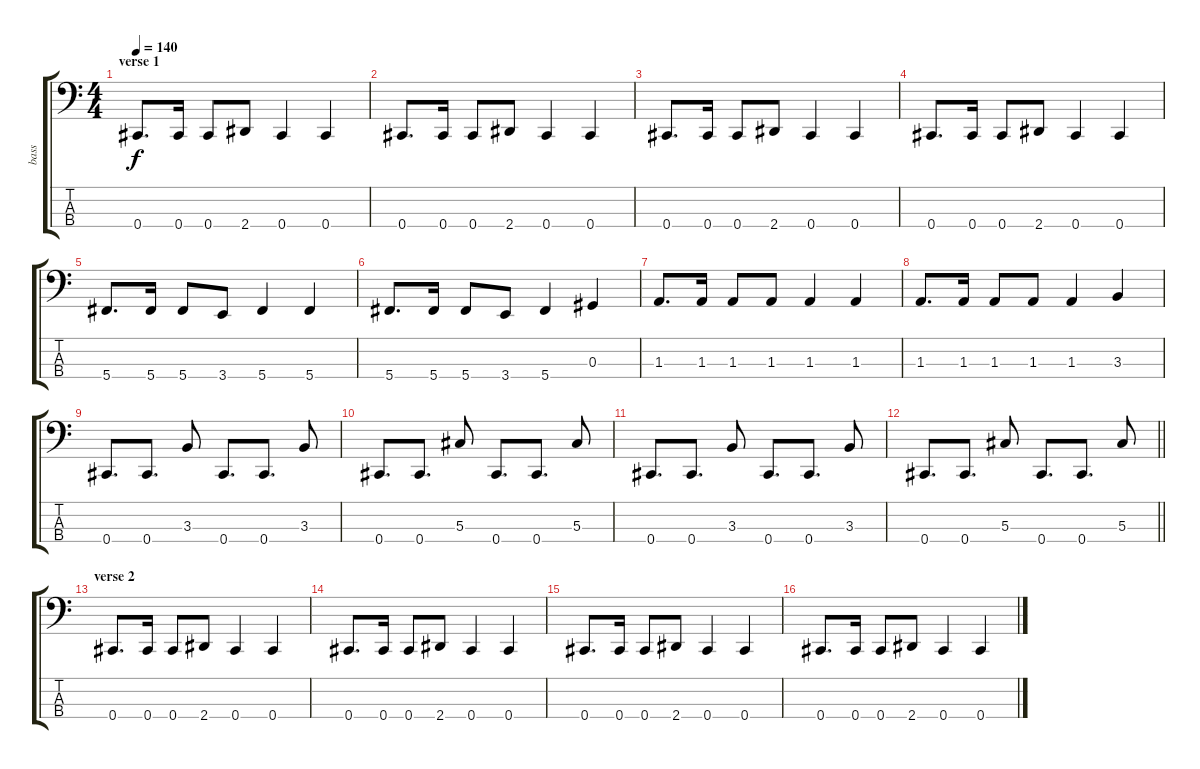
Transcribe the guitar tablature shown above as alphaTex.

\track ("bass" "bass") {instrument electricbassfinger}
\staff {score tabs}
\tuning (Gb2 Db2 Ab1 Db1) {hide}
\ts (4 4)
\section ("" "verse 1")
\tempo 140
\clef f4
\ks c
0.4.8{d dy f} 0.4.16 0.4.8 2.4.8 0.4.4 0.4.4 |
0.4.8{d} 0.4.16 0.4.8 2.4.8 0.4.4 0.4.4 |
0.4.8{d} 0.4.16 0.4.8 2.4.8 0.4.4 0.4.4 |
0.4.8{d} 0.4.16 0.4.8 2.4.8 0.4.4 0.4.4 |
5.4.8{d} 5.4.16 5.4.8 3.4.8 5.4.4 5.4.4 |
5.4.8{d} 5.4.16 5.4.8 3.4.8 5.4.4 0.3.4 |
1.3.8{d} 1.3.16 1.3.8 1.3.8 1.3.4 1.3.4 |
1.3.8{d} 1.3.16 1.3.8 1.3.8 1.3.4 3.3.4 |
0.4.8{d} 0.4.8{d} 3.3.8 0.4.8{d} 0.4.8{d} 3.3.8 |
0.4.8{d} 0.4.8{d} 5.3.8 0.4.8{d} 0.4.8{d} 5.3.8 |
0.4.8{d} 0.4.8{d} 3.3.8 0.4.8{d} 0.4.8{d} 3.3.8 |
\barLineRight lightlight
0.4.8{d} 0.4.8{d} 5.3.8 0.4.8{d} 0.4.8{d} 5.3.8 |
\section ("" "verse 2")
0.4.8{d} 0.4.16 0.4.8 2.4.8 0.4.4 0.4.4 |
0.4.8{d} 0.4.16 0.4.8 2.4.8 0.4.4 0.4.4 |
0.4.8{d} 0.4.16 0.4.8 2.4.8 0.4.4 0.4.4 |
0.4.8{d} 0.4.16 0.4.8 2.4.8 0.4.4 0.4.4
